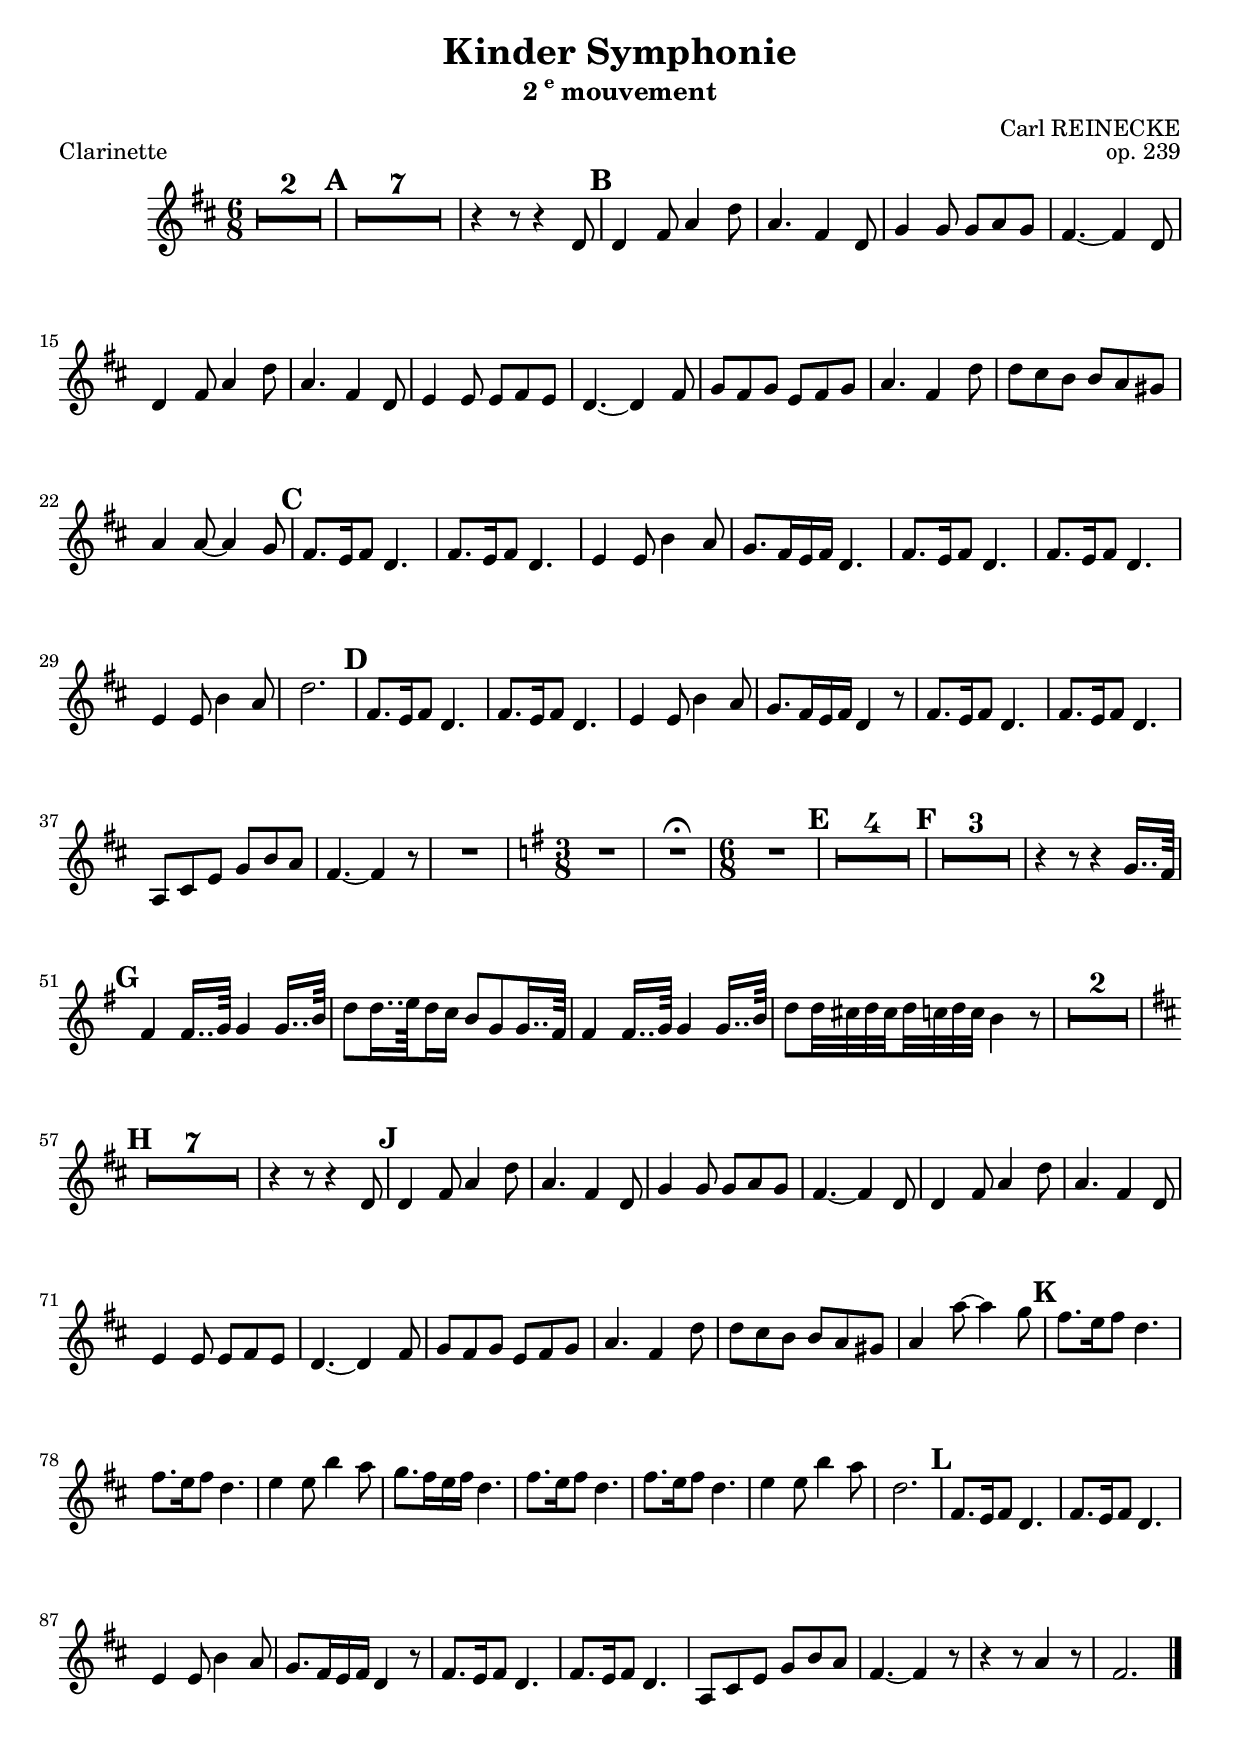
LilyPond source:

% Created on Wed Oct 21 20:51:23 CEST 2009
\version "2.13.3"

\include "header.ly"

scorepagebreak = {  } 

staffClarinette =  \relative d' {
\include "Notes/part_settings.ly"
    \set Staff.instrumentName = "Clarinette"
    \set Staff.shortInstrumentName = "cl."
    \set Staff.midiInstrument = "clarinet"
    \clef "treble" \key d \major \time 6/8 
    R2.*2    | % 7
    \mark \default
    R2.*7 | 
    r4 r8 r4 d8 | % 11
    \mark \default
    d4 fis8 a4 d8 | % 12
    a4. fis4 d8 | % 13
    g4 g8 g8   a8 g8      | % 14
    fis4. ~ fis4 d8 | % 15
    d4 fis8 a4 d8 | % 16
    a4. fis4 d8 | % 17
    e4 e8 e8   fis8 e8   | % 18
    d4. ~ d4 fis8 | % 19
    g8   fis8 g8   e8   fis8 g8   | 
    a4. fis4 d'8    | % 21
    d8   cis8 b8   b8   a8 gis8   | % 22
    a4 a8 ~ a4 g8 | % 23
    \mark \default
    fis8.   e16 fis8   d4. | % 24
    fis8.   e16 fis8   d4. | % 25
    e4 e8 b'4 a8 | % 26
    g8.   fis16 e16 fis16   d4.    | % 27
    fis8.   e16 fis8   d4. | % 28
    fis8.   e16 fis8   d4. | % 29
    e4 e8 b'4 a8 | 
    d2. | % 31
    \mark \default
    fis,8.   e16 fis8   d4. | % 32
    fis8.   e16 fis8   d4.    | % 33
    e4 e8 b'4 a8 | % 34
    g8.   fis16 e16 fis16   d4 r8 | % 35
    fis8.   e16 fis8   d4. | % 36
    fis8.   e16 fis8   d4. | % 37
    a8   cis8 e8   g8   b8 a8   | % 38
    fis4. ~ fis4 r8    | % 39
    R2. | 
    \key g \major 
    \time 3/8 
    R4.
    \cadenzaOn R4.^\fermataMarkup 
    s1*7 s2.\cadenzaOff  s4.
    \time 6/8  
    R2.
    \mark \default
    R2.*4
    \mark \default
    R2.*3
    r4 r8 r4 g16..   fis64     | % 56
    \mark \default
    fis4 fis16..   g64   g4 g16..   b64   | % 57
    \set subdivideBeams = ##t
    d8[   d16.. e64 d16 c16]   b8[   g8 g16.. fis64]   | % 58
    fis4 fis16..   g64   g4 g16..   b64     | % 59
    d8[   d32 cis32 d32 cis32 d32 c32 d32 c32]   b4 r8 | 
    R2.*2 | % 62
    \key d \major 
    \mark \default
    R2.*7 | % 69
    r4 r8 r4 d,8 | 
    \mark \default
    d4 fis8 a4 d8   | % 71
    a4. fis4 d8 | % 72
    g4 g8 g8   a8 g8   | % 73
    fis4. ~ fis4 d8 | % 74
    d4 fis8 a4 d8 | % 75
    a4. fis4 d8 | % 76
    e4 e8 e8   fis8 e8   | % 77
    d4. ~ d4 fis8   | % 78
    g8   fis8 g8   e8   fis8 g8   | % 79
    a4. fis4 d'8 | 
    d8   cis8 b8   b8   a8 gis8   | % 81
    a4 a'8 ~ a4 g8 | % 82
    \mark \default
    fis8.   e16 fis8   d4. | % 83
    fis8.   e16 fis8   d4.   | % 84
    e4 e8 b'4 a8 | % 85
    g8.   fis16 e16 fis16   d4. | % 86
    fis8.   e16 fis8   d4. | % 87
    fis8.   e16 fis8   d4. | % 88
    e4 e8 b'4 a8 | % 89
    d,2.   | 
    \mark \default
    fis,8.   e16 fis8   d4. | % 91
    fis8.   e16 fis8   d4. | % 92
    e4 e8 b'4 a8 | % 93
    g8.   fis16 e16 fis16   d4 r8 | % 94
    fis8.   e16 fis8   d4. | % 95
    fis8.   e16 fis8   d4.   | % 96
    a8   cis8 e8   g8   b8 a8   | % 97
    fis4. ~ fis4 r8 | % 98
    r4 r8 a4 r8 | % 99
    fis2. \bar "|."
    }



\book {
\paper {
#(set-paper-size "a4")	
ragged-last-bottom =##f
oddFooterMarkup = \markup {\fill-line {} }
}

\score { 
<< 
\new Staff \with { \remove Instrument_name_engraver } 
\staffClarinette
>> 
\header {
piece = "Clarinette" 
	}  
} 
}
